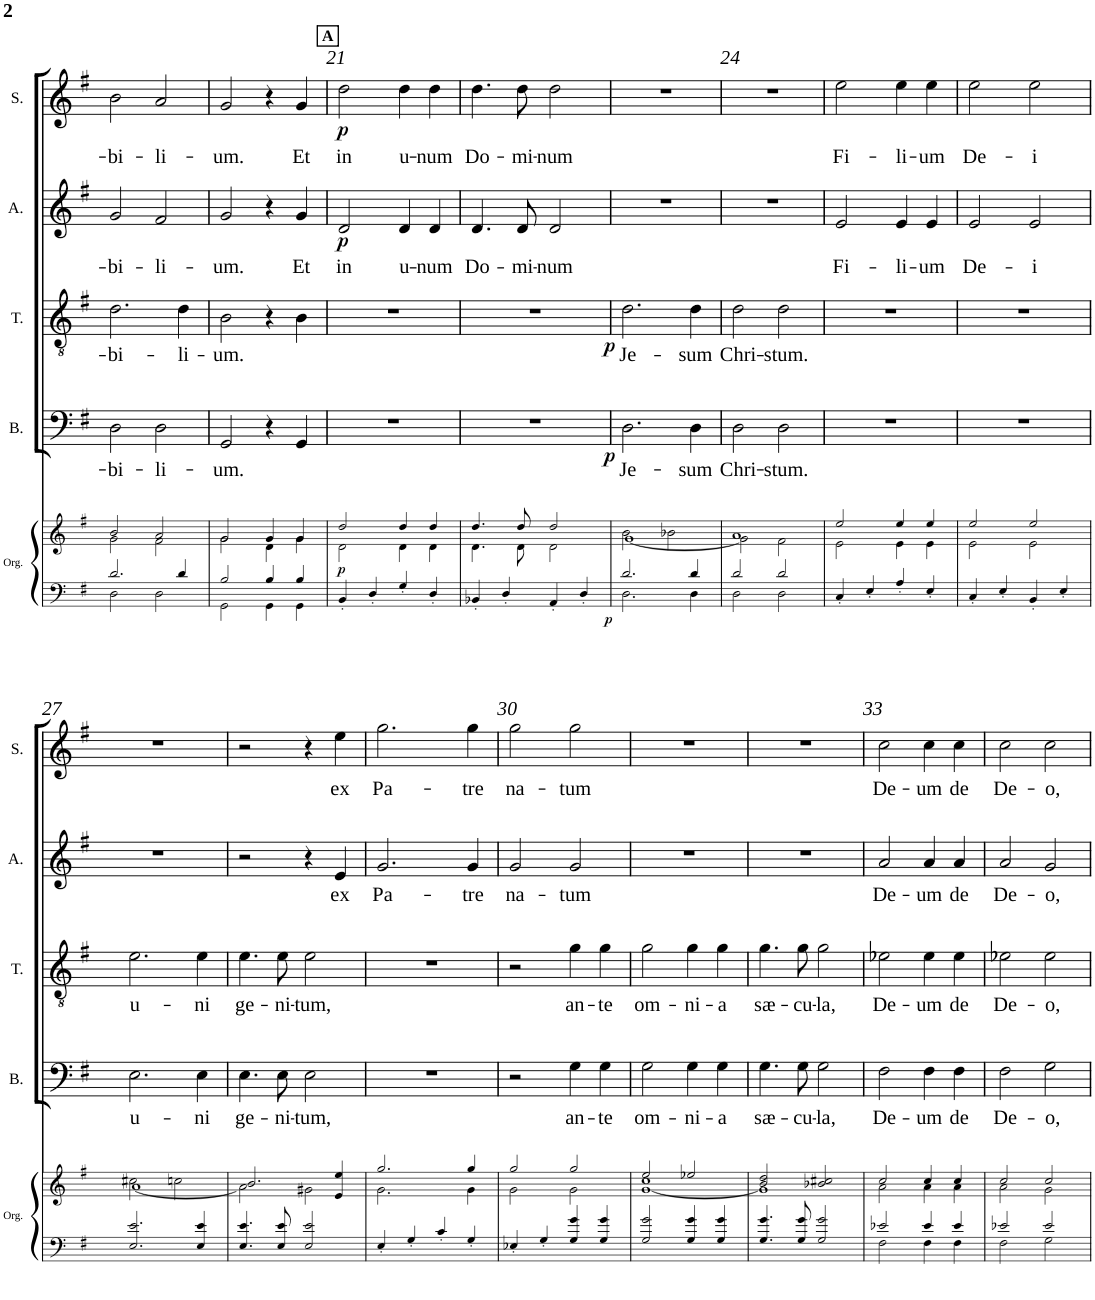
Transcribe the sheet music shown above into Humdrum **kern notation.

**kern	**kern	**dynam	**kern	**text	**dynam	**kern	**text	**dynam	**kern	**text	**dynam	**kern	**text	**dynam
*part5	*part5	*part5	*part4	*part4	*part4	*part3	*part3	*part3	*part2	*part2	*part2	*part1	*part1	*part1
*staff6	*staff5	*staff5/6	*staff4	*staff4	*staff4	*staff3	*staff3	*staff3	*staff2	*staff2	*staff2	*staff1	*staff1	*staff1
*I"Organ	*	*	*I"Bass	*	*	*I"Tenor	*	*	*I"Alto	*	*	*I"Soprano	*	*
*I'Org.	*	*	*I'B.	*	*	*I'T.	*	*	*I'A.	*	*	*I'S.	*	*
!!LO:PB:g=z
*clefF4	*clefG2	*	*clefF4	*	*	*clefGv2	*	*	*clefG2	*	*	*clefG2	*	*
*k[f#]	*k[f#]	*	*k[f#]	*	*	*k[f#]	*	*	*k[f#]	*	*	*k[f#]	*	*
*M2/2	*M2/2	*	*M2/2	*	*	*M2/2	*	*	*M2/2	*	*	*M2/2	*	*
*met(c|)	*met(c|)	*	*met(c|)	*	*	*met(c|)	*	*	*met(c|)	*	*	*met(c|)	*	*
=19	=19	=19	=19	=19	=19	=19	=19	=19	=19	=19	=19	=19	=19	=19
*^	*^	*	*	*	*	*	*	*	*	*	*	*	*	*
!	!	!	!	!	!	!LO:LY:b	!	!	!LO:LY:b	!	!	!LO:LY:b	!	!	!LO:LY:b	!
2.d/	2D\	2b/	2g\	.	2D\	-bi-	.	2.d\	-bi-	.	2g/	-bi-	.	2b\	-bi-	.
!	!	!	!	!	!	!LO:LY:b	!	!	!	!	!	!LO:LY:b	!	!	!LO:LY:b	!
.	2D\	2a/	2f#\	.	2D\	-li-	.	.	.	.	2f#/	-li-	.	2a/	-li-	.
!	!	!	!	!	!	!	!	!	!LO:LY:b	!	!	!	!	!	!	!
4d/	.	.	.	.	.	.	.	4d\	-li-	.	.	.	.	.	.	.
=20	=20	=20	=20	=20	=20	=20	=20	=20	=20	=20	=20	=20	=20	=20	=20	=20
!	!	!	!	!	!	!LO:LY:b	!	!	!LO:LY:b	!	!	!LO:LY:b	!	!	!LO:LY:b	!
2B/	2GG\	2g/	2g\	.	2GG/	-um.	.	2B\	-um.	.	2g/	-um.	.	2g/	-um.	.
4B/	4GG\	4g/	4d\	.	4r	.	.	4r	.	.	4r	.	.	4r	.	.
!	!	!	!	!	!	!	!	!	!	!	!	!LO:LY:b	!	!	!LO:LY:b	!
4B/	4GG\	4g/	4g\	.	4GG/	.	.	4B\	.	.	4g/	Et	.	4g/	Et	.
!!LO:REH:place=s1:a:B:cj:t=A
=21	=21	=21	=21	=21	=21	=21	=21	=21	=21	=21	=21	=21	=21	=21	=21	=21
!	!	!	!	!LO:DY:b	!	!	!	!	!	!	!	!LO:LY:b	!LO:DY:b	!	!LO:LY:b	!LO:DY:b
*v	*v	*	*	*	*	*	*	*	*	*	*	*	*	*	*	*
4BB'/	2dd/	2d\	p	1r	.	.	1r	.	.	2d/	in	p	2dd\	in	p
4D'/	.	.	.	.	.	.	.	.	.	.	.	.	.	.	.
!	!	!	!	!	!	!	!	!	!	!	!LO:LY:b	!	!	!LO:LY:b	!
4G'/	4dd/	4d\	.	.	.	.	.	.	.	4d/	u-	.	4dd\	u-	.
!	!	!	!	!	!	!	!	!	!	!	!LO:LY:b	!	!	!LO:LY:b	!
4D'/	4dd/	4d\	.	.	.	.	.	.	.	4d/	-num	.	4dd\	-num	.
=22	=22	=22	=22	=22	=22	=22	=22	=22	=22	=22	=22	=22	=22	=22	=22
!	!	!	!	!	!	!	!	!	!	!	!LO:LY:b	!	!	!LO:LY:b	!
4BB-X'/	4.dd/	4.d\	.	1r	.	.	1r	.	.	4.d/	Do-	.	4.dd\	Do-	.
4D'/	.	.	.	.	.	.	.	.	.	.	.	.	.	.	.
!	!	!	!	!	!	!	!	!	!	!	!LO:LY:b	!	!	!LO:LY:b	!
.	8dd/	8d\	.	.	.	.	.	.	.	8d/	-mi-	.	8dd\	-mi-	.
!	!	!	!	!	!	!	!	!	!	!	!LO:LY:b	!	!	!LO:LY:b	!
4AA'/	2dd/	2d\	.	.	.	.	.	.	.	2d/	-num	.	2dd\	-num	.
4D'/	.	.	.	.	.	.	.	.	.	.	.	.	.	.	.
=23	=23	=23	=23	=23	=23	=23	=23	=23	=23	=23	=23	=23	=23	=23	=23
*^	*	*	*	*	*	*	*	*	*	*	*	*	*	*	*
!	!	!	!	!LO:DY:b=2	!	!LO:LY:b	!LO:DY:b	!	!LO:LY:b	!LO:DY:b	!	!	!	!	!	!
2.d/	2.D\	[<1g	2b\	p	2.D\	Je-	p	2.d\	Je-	p	1r	.	.	1r	.	.
.	.	.	2b-X\	.	.	.	.	.	.	.	.	.	.	.	.	.
!	!	!	!	!	!	!LO:LY:b	!	!	!LO:LY:b	!	!	!	!	!	!	!
4d/	4D\	.	.	.	4D\	-sum	.	4d\	-sum	.	.	.	.	.	.	.
=24	=24	=24	=24	=24	=24	=24	=24	=24	=24	=24	=24	=24	=24	=24	=24	=24
!	!	!	!	!	!	!LO:LY:b	!	!	!LO:LY:b	!	!	!	!	!	!	!
2d/	2D\	1a	2g\]	.	2D\	Chri-	.	2d\	Chri-	.	1r	.	.	1r	.	.
!	!	!	!	!	!	!LO:LY:b	!	!	!LO:LY:b	!	!	!	!	!	!	!
2d/	2D\	.	2f#\	.	2D\	-stum.	.	2d\	-stum.	.	.	.	.	.	.	.
=25	=25	=25	=25	=25	=25	=25	=25	=25	=25	=25	=25	=25	=25	=25	=25	=25
!	!	!	!	!	!	!	!	!	!	!	!	!LO:LY:b	!	!	!LO:LY:b	!
*v	*v	*	*	*	*	*	*	*	*	*	*	*	*	*	*	*
4C'/	2ee/	2e\	.	1r	.	.	1r	.	.	2e/	Fi-	.	2ee\	Fi-	.
4E'/	.	.	.	.	.	.	.	.	.	.	.	.	.	.	.
!	!	!	!	!	!	!	!	!	!	!	!LO:LY:b	!	!	!LO:LY:b	!
4A'/	4ee/	4e\	.	.	.	.	.	.	.	4e/	-li-	.	4ee\	-li-	.
!	!	!	!	!	!	!	!	!	!	!	!LO:LY:b	!	!	!LO:LY:b	!
4E'/	4ee/	4e\	.	.	.	.	.	.	.	4e/	-um	.	4ee\	-um	.
=26	=26	=26	=26	=26	=26	=26	=26	=26	=26	=26	=26	=26	=26	=26	=26
!	!	!	!	!	!	!	!	!	!	!	!LO:LY:b	!	!	!LO:LY:b	!
4C'/	2ee/	2e\	.	1r	.	.	1r	.	.	2e/	De-	.	2ee\	De-	.
4E'/	.	.	.	.	.	.	.	.	.	.	.	.	.	.	.
!	!	!	!	!	!	!	!	!	!	!	!LO:LY:b	!	!	!LO:LY:b	!
4BB'/	2ee/	2e\	.	.	.	.	.	.	.	2e/	-i	.	2ee\	-i	.
4E'/	.	.	.	.	.	.	.	.	.	.	.	.	.	.	.
!!LO:LB:g=z
=27	=27	=27	=27	=27	=27	=27	=27	=27	=27	=27	=27	=27	=27	=27	=27
!	!	!	!	!	!LO:LY:b	!	!	!LO:LY:b	!	!	!	!	!	!	!
2.E/ 2.e/	[<1a	2cc#X\	.	2.E\	u-	.	2.e\	u-	.	1r	.	.	1r	.	.
.	.	2ccn\	.	.	.	.	.	.	.	.	.	.	.	.	.
!	!	!	!	!	!LO:LY:b	!	!	!LO:LY:b	!	!	!	!	!	!	!
4E/ 4e/	.	.	.	4E\	-ni	.	4e\	-ni	.	.	.	.	.	.	.
=28	=28	=28	=28	=28	=28	=28	=28	=28	=28	=28	=28	=28	=28	=28	=28
!	!	!	!	!	!LO:LY:b	!	!	!LO:LY:b	!	!	!	!	!	!	!
4.E/ 4.e/	2.b/	2a\]	.	4.E\	ge-	.	4.e\	ge-	.	2r	.	.	2r	.	.
!	!	!	!	!	!LO:LY:b	!	!	!LO:LY:b	!	!	!	!	!	!	!
8E/ 8e/	.	.	.	8E\	-ni-	.	8e\	-ni-	.	.	.	.	.	.	.
!	!	!	!	!	!LO:LY:b	!	!	!LO:LY:b	!	!	!	!	!	!	!
2E/ 2e/	.	2g#X\	.	2E\	-tum,	.	2e\	-tum,	.	4r	.	.	4r	.	.
!	!	!	!	!	!	!	!	!	!	!	!LO:LY:b	!	!	!LO:LY:b	!
.	4e/ 4ee/	.	.	.	.	.	.	.	.	4e/	ex	.	4ee\	ex	.
=29	=29	=29	=29	=29	=29	=29	=29	=29	=29	=29	=29	=29	=29	=29	=29
!	!	!	!	!	!	!	!	!	!	!	!LO:LY:b	!	!	!LO:LY:b	!
4E'/	2.gg/	2.g\	.	1r	.	.	1r	.	.	2.g/	Pa-	.	2.gg\	Pa-	.
4G'/	.	.	.	.	.	.	.	.	.	.	.	.	.	.	.
4c'/	.	.	.	.	.	.	.	.	.	.	.	.	.	.	.
!	!	!	!	!	!	!	!	!	!	!	!LO:LY:b	!	!	!LO:LY:b	!
4G'/	4gg/	4g\	.	.	.	.	.	.	.	4g/	-tre	.	4gg\	-tre	.
=30	=30	=30	=30	=30	=30	=30	=30	=30	=30	=30	=30	=30	=30	=30	=30
!	!	!	!	!	!	!	!	!	!	!	!LO:LY:b	!	!	!LO:LY:b	!
4E-X'/	2gg/	2g\	.	2r	.	.	2r	.	.	2g/	na-	.	2gg\	na-	.
4G'/	.	.	.	.	.	.	.	.	.	.	.	.	.	.	.
!	!	!	!	!	!LO:LY:b	!	!	!LO:LY:b	!	!	!LO:LY:b	!	!	!LO:LY:b	!
4G/ 4g/	2gg/	2g\	.	4G\	an-	.	4g\	an-	.	2g/	-tum	.	2gg\	-tum	.
!	!	!	!	!	!LO:LY:b	!	!	!LO:LY:b	!	!	!	!	!	!	!
4G/ 4g/	.	.	.	4G\	-te	.	4g\	-te	.	.	.	.	.	.	.
=31	=31	=31	=31	=31	=31	=31	=31	=31	=31	=31	=31	=31	=31	=31	=31
!	!	!	!	!	!LO:LY:b	!	!	!LO:LY:b	!	!	!	!	!	!	!
2G/ 2g/	2ee/	[<1g 1cc	.	2G\	om-	.	2g\	om-	.	1r	.	.	1r	.	.
!	!	!	!	!	!LO:LY:b	!	!	!LO:LY:b	!	!	!	!	!	!	!
4G/ 4g/	2ee-X/	.	.	4G\	-ni-	.	4g\	-ni-	.	.	.	.	.	.	.
!	!	!	!	!	!LO:LY:b	!	!	!LO:LY:b	!	!	!	!	!	!	!
4G/ 4g/	.	.	.	4G\	-a	.	4g\	-a	.	.	.	.	.	.	.
=32	=32	=32	=32	=32	=32	=32	=32	=32	=32	=32	=32	=32	=32	=32	=32
!	!	!	!	!	!LO:LY:b	!	!	!LO:LY:b	!	!	!	!	!	!	!
4.G/ 4.g/	2b/ 2dd/	1g]	.	4.G\	sæ-	.	4.g\	sæ-	.	1r	.	.	1r	.	.
!	!	!	!	!	!LO:LY:b	!	!	!LO:LY:b	!	!	!	!	!	!	!
8G/ 8g/	.	.	.	8G\	-cu-	.	8g\	-cu-	.	.	.	.	.	.	.
!	!	!	!	!	!LO:LY:b	!	!	!LO:LY:b	!	!	!	!	!	!	!
2G/ 2g/	2b-X/ 2cc#X/	.	.	2G\	-la,	.	2g\	-la,	.	.	.	.	.	.	.
=33	=33	=33	=33	=33	=33	=33	=33	=33	=33	=33	=33	=33	=33	=33	=33
*^	*	*	*	*	*	*	*	*	*	*	*	*	*	*	*
!	!	!	!	!	!	!LO:LY:b	!	!	!LO:LY:b	!	!	!LO:LY:b	!	!	!LO:LY:b	!
2e-X/	2F#\	2cc/	2a\	.	2F#\	De-	.	2e-X\	De-	.	2a/	De-	.	2cc\	De-	.
!	!	!	!	!	!	!LO:LY:b	!	!	!LO:LY:b	!	!	!LO:LY:b	!	!	!LO:LY:b	!
4e-/	4F#\	4cc/	4a\	.	4F#\	-um	.	4e-\	-um	.	4a/	-um	.	4cc\	-um	.
!	!	!	!	!	!	!LO:LY:b	!	!	!LO:LY:b	!	!	!LO:LY:b	!	!	!LO:LY:b	!
4e-/	4F#\	4cc/	4a\	.	4F#\	de	.	4e-\	de	.	4a/	de	.	4cc\	de	.
=34	=34	=34	=34	=34	=34	=34	=34	=34	=34	=34	=34	=34	=34	=34	=34	=34
!	!	!	!	!	!	!LO:LY:b	!	!	!LO:LY:b	!	!	!LO:LY:b	!	!	!LO:LY:b	!
2e-X/	2F#\	2cc/	2a\	.	2F#\	De-	.	2e-X\	De-	.	2a/	De-	.	2cc\	De-	.
!	!	!	!	!	!	!LO:LY:b	!	!	!LO:LY:b	!	!	!LO:LY:b	!	!	!LO:LY:b	!
2e-/	2G\	2cc/	2g\	.	2G\	-o,	.	2e-\	-o,	.	2g/	-o,	.	2cc\	-o,	.
*v	*v	*	*	*	*	*	*	*	*	*	*	*	*	*	*	*
*	*v	*v	*	*	*	*	*	*	*	*	*	*	*	*	*
=	=	=	=	=	=	=	=	=	=	=	=	=	=	=
*-	*-	*-	*-	*-	*-	*-	*-	*-	*-	*-	*-	*-	*-	*-
